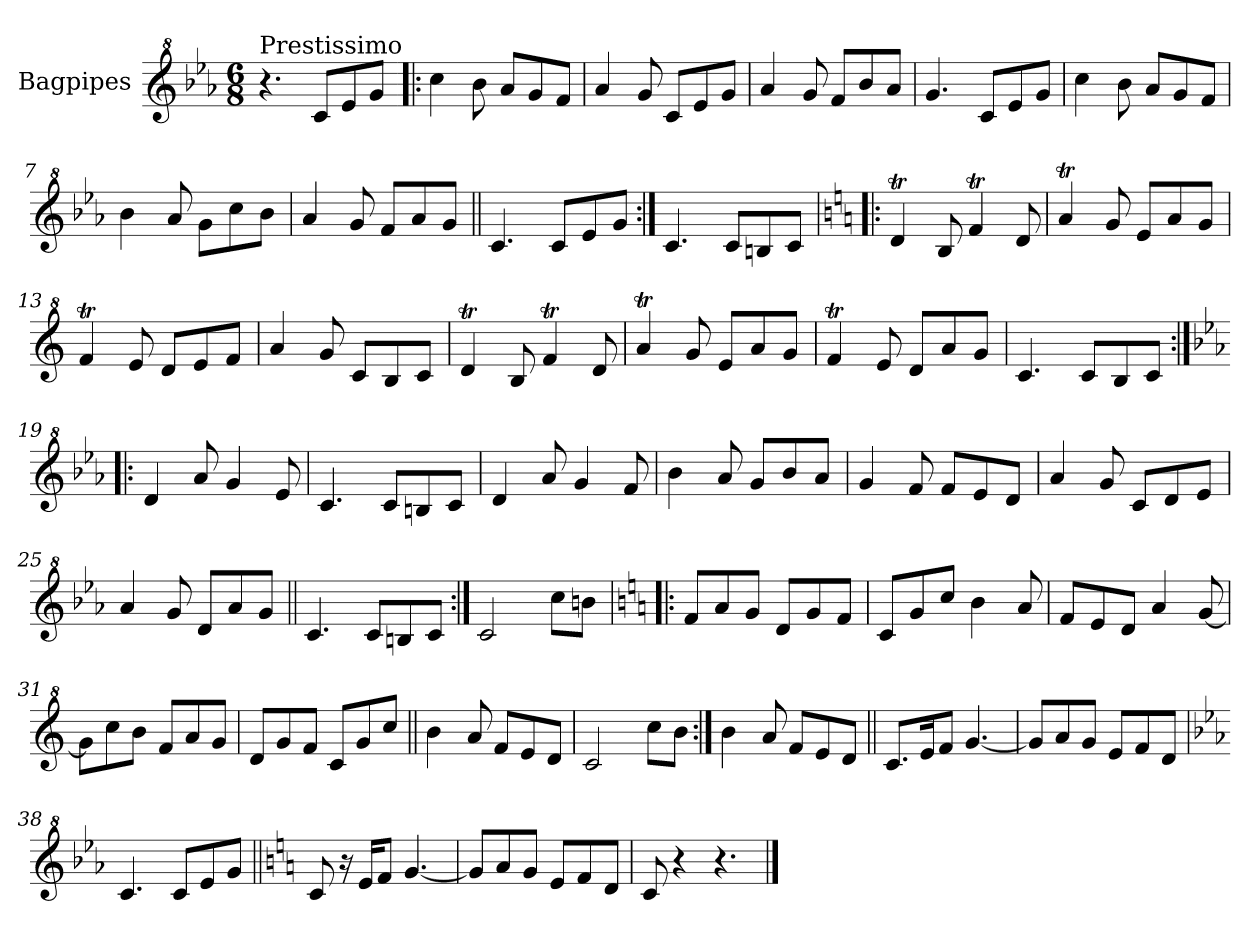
**kern
*part1
*staff1
*I"Bagpipes
*I'Bag
*clefG^2
*k[b-e-a-]
*E-:
*M6/8
=1
!LO:TX:a:t=Prestissimo
4.r
8cc/L
8ee-/
8gg/J
=2!|:
4ccc\
8bb-\
8aa-/L
8gg/
8ff/J
=3
4aa-/
8gg/
8cc/L
8ee-/
8gg/J
=4
4aa-/
8gg/
8ff/L
8bb-/
8aa-/J
=5
4.gg/
8cc/L
8ee-/
8gg/J
=6
4ccc\
8bb-\
8aa-/L
8gg/
8ff/J
=7
4bb-\
8aa-/
8gg\L
8ccc\
8bb-\J
=8
4aa-/
8gg/
8ff/L
8aa-/
8gg/J
!!LO:LB:g=z
=9||
4.cc/
8cc/L
8ee-/
8gg/J
=10:|!
4.cc/
8cc/L
8bn/
8cc/J
=11!|:
*k[]
*C:
4ddT/
8b/
4ffT/
8dd/
=12
4aaT/
8gg/
8ee/L
8aa/
8gg/J
=13
4ffT/
8ee/
8dd/L
8ee/
8ff/J
=14
4aa/
8gg/
8cc/L
8b/
8cc/J
=15
4ddT/
8b/
4ffT/
8dd/
!!LO:LB:g=z
=16
4aaT/
8gg/
8ee/L
8aa/
8gg/J
=17
4ffT/
8ee/
8dd/L
8aa/
8gg/J
=18
4.cc/
8cc/L
8b/
8cc/J
=19:|!|:
*k[b-e-a-]
*E-:
4dd/
8aa-/
4gg/
8ee-/
=20
4.cc/
8cc/L
8bn/
8cc/J
=21
4dd/
8aa-/
4gg/
8ff/
=22
4bb-\
8aa-/
8gg/L
8bb-/
8aa-/J
=23
4gg/
8ff/
8ff/L
8ee-/
8dd/J
!!LO:LB:g=z
=24
4aa-/
8gg/
8cc/L
8dd/
8ee-/J
=25
4aa-/
8gg/
8dd/L
8aa-/
8gg/J
=26||
4.cc/
8cc/L
8bn/
8cc/J
=27:|!
2cc/
8ccc\L
8bbn\J
=28!|:
*k[]
*C:
8ff/L
8aa/
8gg/J
8dd/L
8gg/
8ff/J
=29
8cc/L
8gg/
8ccc/J
4bb\
8aa/
=30
8ff/L
8ee/
8dd/J
4aa/
[8gg/
!!LO:LB:g=z
=31
8gg\L]
8ccc\
8bb\J
8ff/L
8aa/
8gg/J
=32
8dd/L
8gg/
8ff/J
8cc/L
8gg/
8ccc/J
=33||
4bb\
8aa/
8ff/L
8ee/
8dd/J
=34
2cc/
8ccc\L
8bb\J
=35:|!
4bb\
8aa/
8ff/L
8ee/
8dd/J
=36||
8.cc/L
16ee/K
8ff/J
[4.gg/
=37
8gg/L]
8aa/
8gg/J
8ee/L
8ff/
8dd/J
=38
*k[b-e-a-]
*E-:
4.cc/
8cc/L
8ee-/
8gg/J
!!LO:LB:g=z
=39||
*k[]
*C:
8cc/
16r
16ee/KL
8ff/J
[4.gg/
=40
8gg/L]
8aa/
8gg/J
8ee/L
8ff/
8dd/J
=41
8cc/
4r
4.r
==
*-
